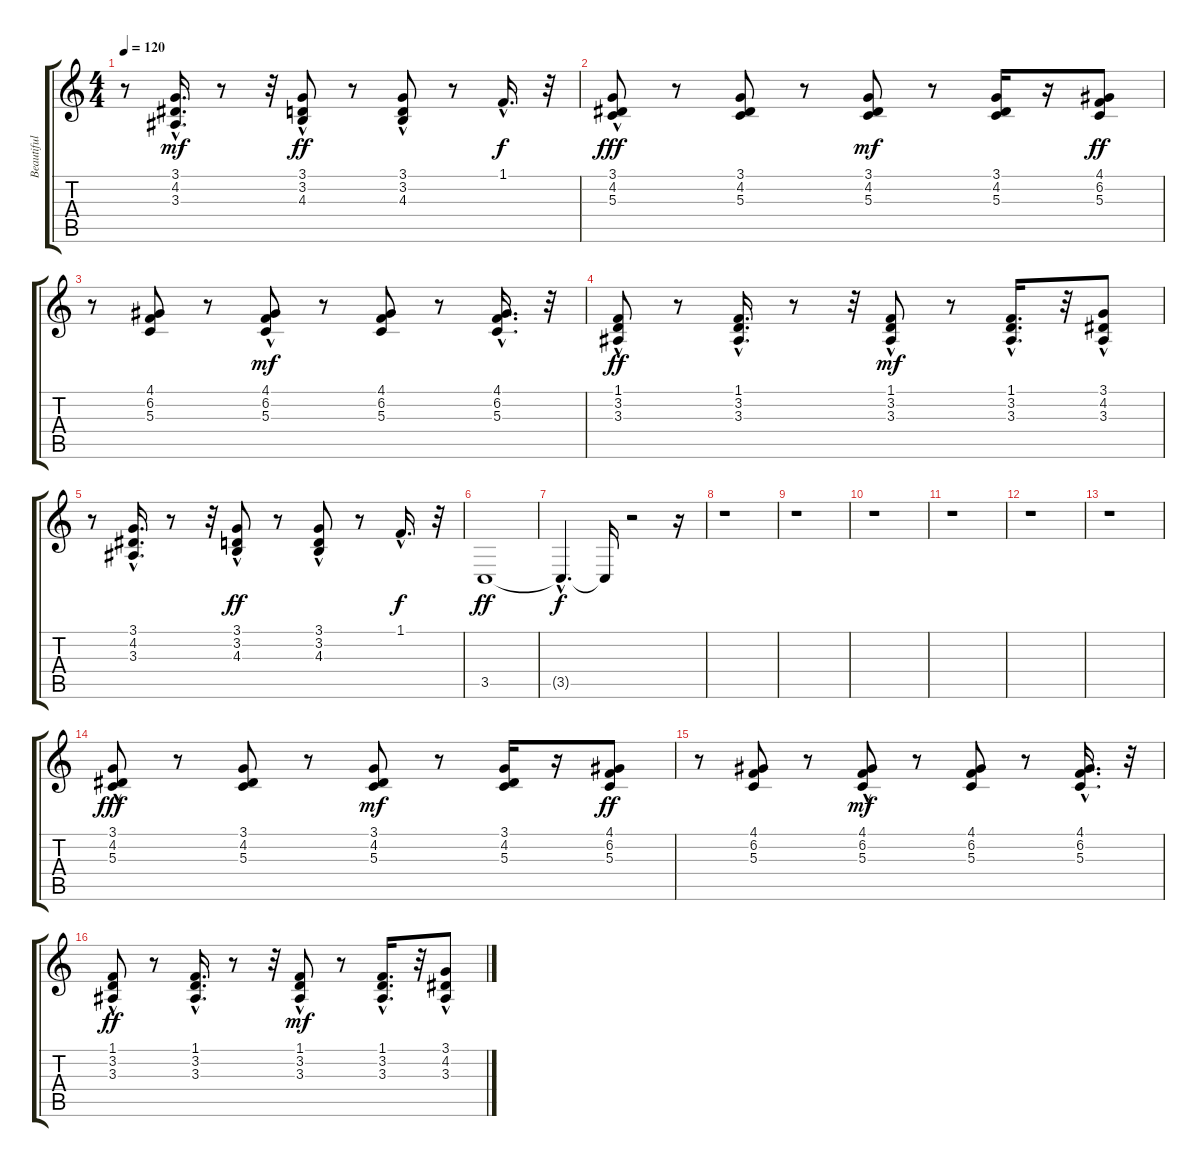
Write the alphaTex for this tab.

\track ("Beautiful Life" "Beautiful ") {instrument electricgrandpiano}
\staff {score tabs}
\tuning (E4 B3 G3 D3 A2 E2) {hide}
\ts (4 4)
\tempo 120
\clef g2
\ks c
r.8{dy mf} (3.1{hac} 4.2{hac} 3.3{hac}).16{d} r.8 r.32 (3.1{hac} 3.2 4.3{hac}).8{dy ff} r.8 (3.1 3.2 4.3{hac}).8 r.8 1.1{hac}.16{d dy f} r.32 |
(3.1 4.2{hac} 5.3{hac}).8{dy fff} r.8 (3.1 4.2 5.3).8 r.8 (3.1 4.2 5.3).8{dy mf} r.8 (3.1 4.2 5.3).16 r.16 (4.1 6.2 5.3).8{dy ff} |
r.8 (4.1 6.2 5.3).8 r.8 (4.1 6.2 5.3{hac}).8{dy mf} r.8 (4.1 6.2 5.3).8 r.8 (4.1{hac} 6.2 5.3).16{d} r.32 |
(1.1{hac} 3.2{hac} 3.3).8{dy ff} r.8 (1.1{hac} 3.2{hac} 3.3{hac}).16{d} r.8 r.32 (1.1 3.2{hac} 3.3{hac}).8{dy mf} r.8 (1.1 3.2 3.3{hac}).16{d} r.32 (3.1{hac} 4.2 3.3{hac}).8 |
r.8 (3.1{hac} 4.2{hac} 3.3{hac}).16{d} r.8 r.32 (3.1{hac} 3.2 4.3{hac}).8{dy ff} r.8 (3.1 3.2 4.3{hac}).8 r.8 1.1{hac}.16{d dy f} r.32 |
3.5.1{dy ff} |
3.5{hac t}.4{d dy f} 3.5{t}.16 r.2 r.16 |
r.1 |
r.1 |
r.1 |
r.1 |
r.1 |
r.1 |
(3.1 4.2{hac} 5.3{hac}).8{dy fff} r.8 (3.1 4.2 5.3).8 r.8 (3.1 4.2 5.3).8{dy mf} r.8 (3.1 4.2 5.3).16 r.16 (4.1 6.2 5.3).8{dy ff} |
r.8 (4.1 6.2 5.3).8 r.8 (4.1 6.2 5.3{hac}).8{dy mf} r.8 (4.1 6.2 5.3).8 r.8 (4.1{hac} 6.2 5.3).16{d} r.32 |
(1.1{hac} 3.2{hac} 3.3).8{dy ff} r.8 (1.1{hac} 3.2{hac} 3.3{hac}).16{d} r.8 r.32 (1.1 3.2{hac} 3.3{hac}).8{dy mf} r.8 (1.1 3.2 3.3{hac}).16{d} r.32 (3.1{hac} 4.2 3.3{hac}).8
